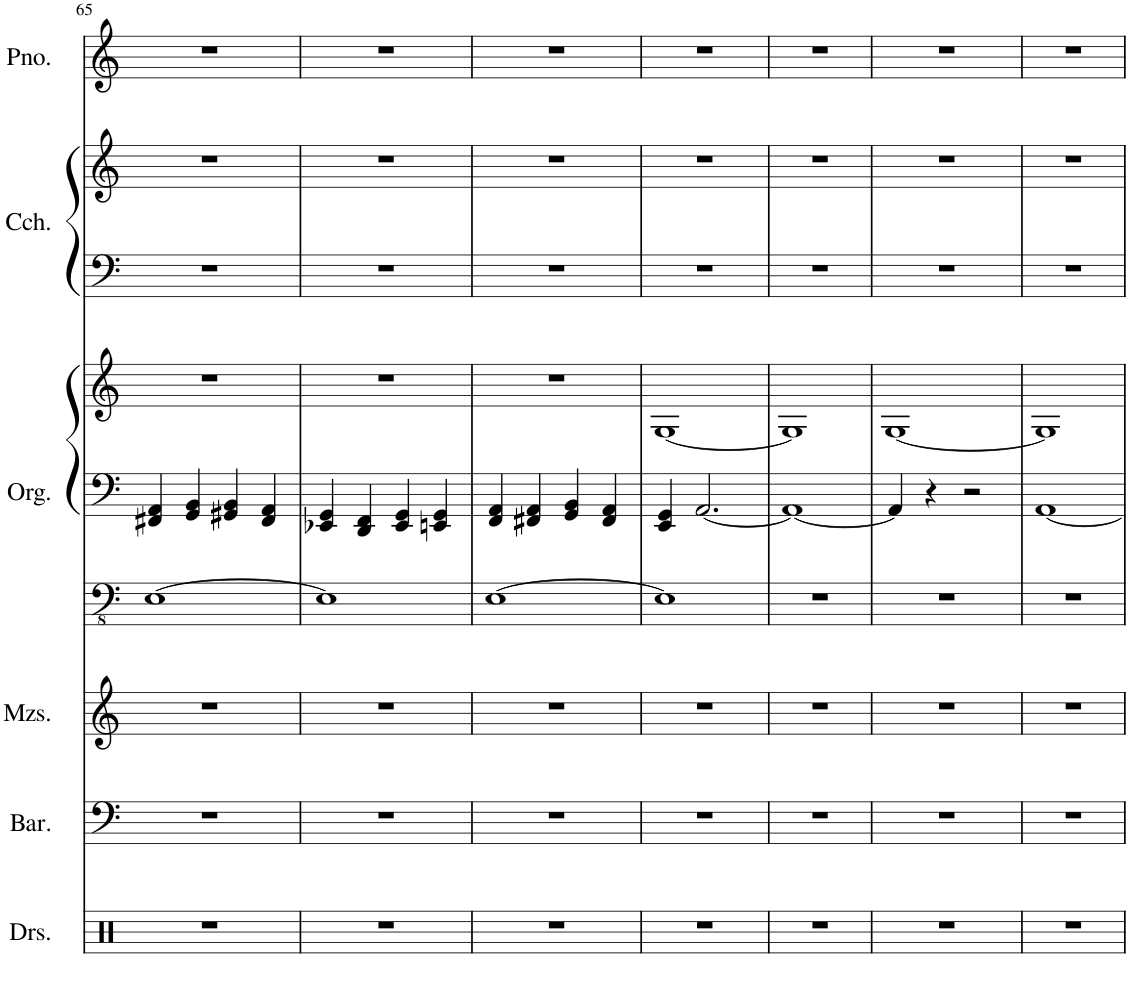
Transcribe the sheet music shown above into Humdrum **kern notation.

**kern	**kern	**kern	**kern	**kern	**kern	**kern	**kern	**kern
*part6	*part5	*part4	*part3	*part3	*part3	*part2	*part2	*part1
*staff9	*staff8	*staff7	*staff6	*staff5	*staff4	*staff3	*staff2	*staff1
*I"Drumset	*I"Baritone	*I"Mezzo-soprano	*I"Pipe Organ	*	*	*I"Clavichord	*	*I"Piano
*I'Drs.	*I'Bar.	*I'Mzs.	*I'Org.	*	*	*I'Cch.	*	*I'Pno.
!!LO:PB:g=z
*clefX	*clefF4	*clefG2	*clefFv4	*clefF4	*clefG2	*clefF4	*clefG2	*clefG2
*k[]	*k[]	*k[]	*k[]	*k[]	*k[]	*k[]	*k[]	*k[]
*M4/4	*M4/4	*M4/4	*M4/4	*M4/4	*M4/4	*M4/4	*M4/4	*M4/4
=65	=65	=65	=65	=65	=65	=65	=65	=65
1r	1r	1r	[1EE	4FF#X/ 4AA/	1r	1r	1r	1r
.	.	.	.	4GG/ 4BB/	.	.	.	.
.	.	.	.	4GG#X/ 4BB/	.	.	.	.
.	.	.	.	4FF#/ 4AA/	.	.	.	.
=66	=66	=66	=66	=66	=66	=66	=66	=66
1r	1r	1r	1EE]	4EE-X/ 4GG/	1r	1r	1r	1r
.	.	.	.	4DD/ 4FF/	.	.	.	.
.	.	.	.	4EE-/ 4GG/	.	.	.	.
.	.	.	.	4EEn/ 4GG/	.	.	.	.
=67	=67	=67	=67	=67	=67	=67	=67	=67
1r	1r	1r	[1EE	4FF/ 4AA/	1r	1r	1r	1r
.	.	.	.	4FF#X/ 4AA/	.	.	.	.
.	.	.	.	4GG/ 4BB/	.	.	.	.
.	.	.	.	4FF#/ 4AA/	.	.	.	.
=68	=68	=68	=68	=68	=68	=68	=68	=68
1r	1r	1r	1EE]	4EE/ 4GG/	[1G	1r	1r	1r
.	.	.	.	[2.AA/	.	.	.	.
=69	=69	=69	=69	=69	=69	=69	=69	=69
1r	1r	1r	1r	1AA_	1G]	1r	1r	1r
=70	=70	=70	=70	=70	=70	=70	=70	=70
1r	1r	1r	1r	4AA/]	[1G	1r	1r	1r
.	.	.	.	4r	.	.	.	.
.	.	.	.	2r	.	.	.	.
=71	=71	=71	=71	=71	=71	=71	=71	=71
1r	1r	1r	1r	[1AA	1G]	1r	1r	1r
=	=	=	=	=	=	=	=	=
*-	*-	*-	*-	*-	*-	*-	*-	*-
